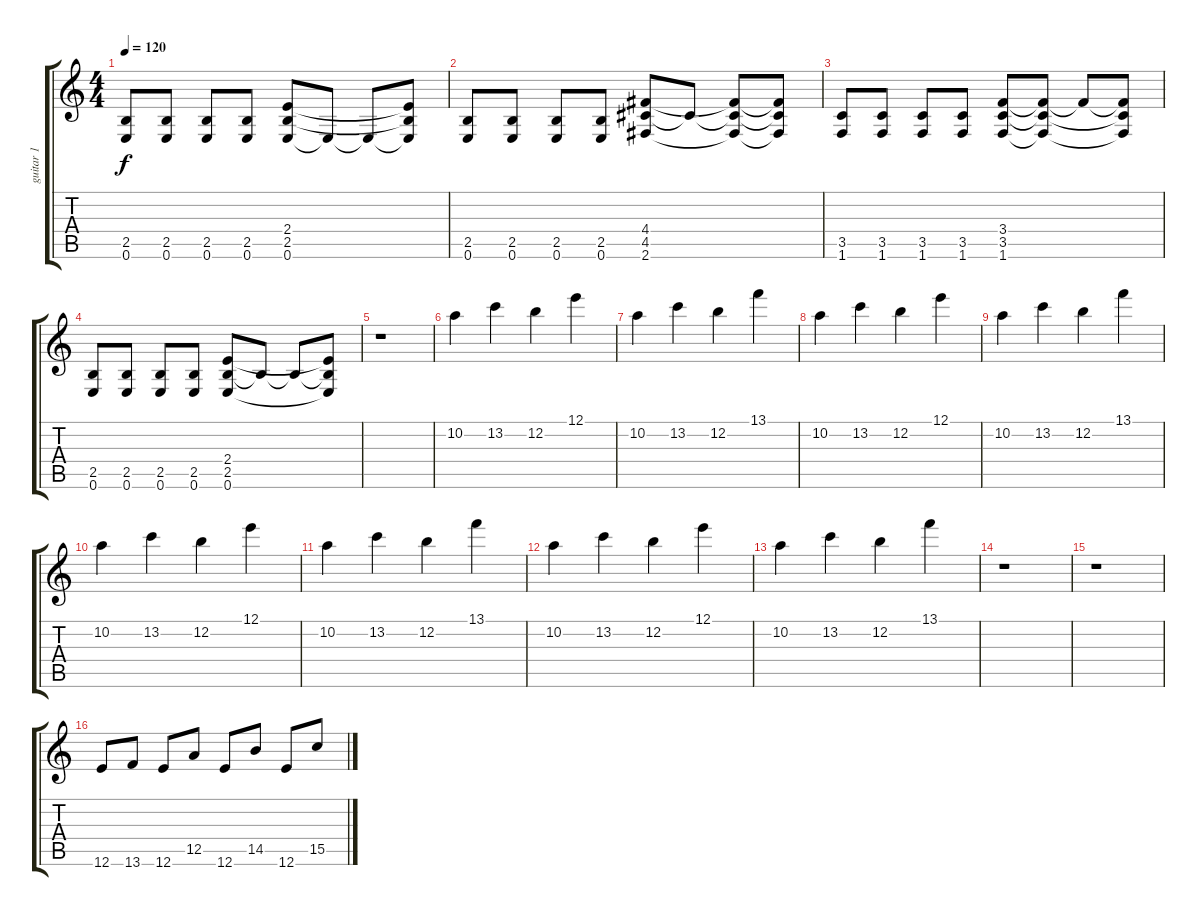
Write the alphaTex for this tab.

\track ("guitar 1" "guitar 1") {instrument distortionguitar}
\staff {score tabs}
\tuning (E4 B3 G3 D3 A2 E2) {hide}
\ts (4 4)
\tempo 120
\clef g2
\ks c
(2.5 0.6).8{dy f} (2.5 0.6).8 (2.5 0.6).8 (2.5 0.6).8 (2.4 2.5 0.6).8 0.6{t}.8 0.6{t}.8 (2.4{t} 2.5{t} 0.6{t}).8 |
(2.5 0.6).8 (2.5 0.6).8 (2.5 0.6).8 (2.5 0.6).8 (4.4 4.5 2.6).8 4.5{t}.8 (4.4{t} 4.5{t} 2.6{t}).8 (4.4{t} 4.5{t} 2.6{t}).8 |
(3.5 1.6).8 (3.5 1.6).8 (3.5 1.6).8 (3.5 1.6).8 (3.4 3.5 1.6).8 (3.4{t} 3.5{t} 1.6{t}).8 3.4{t}.8 (3.4{t} 3.5{t} 1.6{t}).8 |
(2.5 0.6).8 (2.5 0.6).8 (2.5 0.6).8 (2.5 0.6).8 (2.4 2.5 0.6).8 2.5{t}.8 2.5{t}.8 (2.4{t} 2.5{t} 0.6{t}).8 |
r.1 |
10.2.4 13.2.4 12.2.4 12.1.4 |
10.2.4 13.2.4 12.2.4 13.1.4 |
10.2.4 13.2.4 12.2.4 12.1.4 |
10.2.4 13.2.4 12.2.4 13.1.4 |
10.2.4 13.2.4 12.2.4 12.1.4 |
10.2.4 13.2.4 12.2.4 13.1.4 |
10.2.4 13.2.4 12.2.4 12.1.4 |
10.2.4 13.2.4 12.2.4 13.1.4 |
r.1 |
r.1 |
12.6.8 13.6.8 12.6.8 12.5.8 12.6.8 14.5.8 12.6.8 15.5.8
